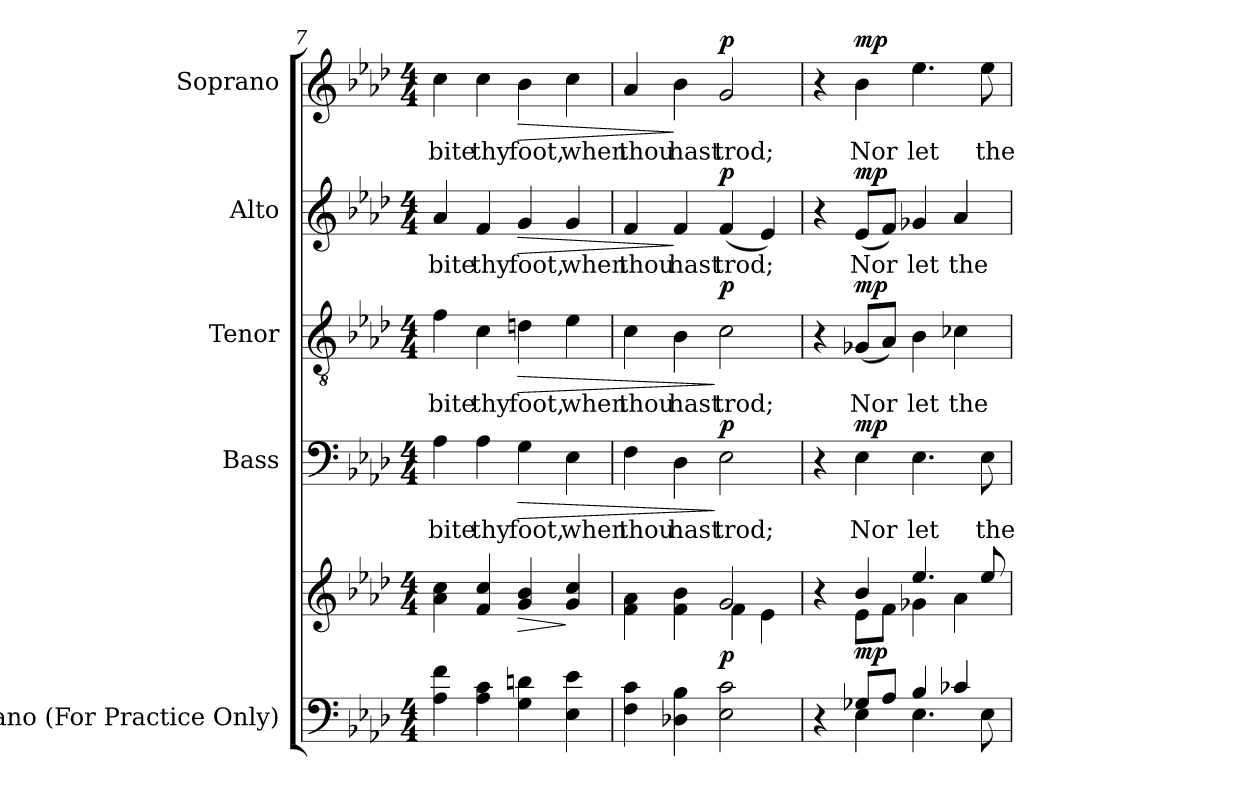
**kern	**kern	**dynam	**kern	**text	**dynam	**kern	**text	**dynam	**kern	**text	**dynam	**kern	**text	**dynam
*part5	*part5	*part5	*part4	*part4	*part4	*part3	*part3	*part3	*part2	*part2	*part2	*part1	*part1	*part1
*staff6	*staff5	*staff5/6	*staff4	*staff4	*staff4	*staff3	*staff3	*staff3	*staff2	*staff2	*staff2	*staff1	*staff1	*staff1
*I"Piano (For Practice Only)	*	*	*I"Bass	*	*	*I"Tenor	*	*	*I"Alto	*	*	*I"Soprano	*	*
*I'Pno.	*	*	*I'B.	*	*	*I'T.	*	*	*I'A.	*	*	*I'S.	*	*
*clefF4	*clefG2	*	*clefF4	*	*	*clefGv2	*	*	*clefG2	*	*	*clefG2	*	*
*	*	*	*	*	*	*ITrd7c12	*	*	*	*	*	*	*	*
*k[b-e-a-d-]	*k[b-e-a-d-]	*	*k[b-e-a-d-]	*	*	*k[b-e-a-d-]	*	*	*k[b-e-a-d-]	*	*	*k[b-e-a-d-]	*	*
*A-:	*A-:	*	*A-:	*	*	*A-:	*	*	*A-:	*	*	*A-:	*	*
*M4/4	*M4/4	*	*M4/4	*	*	*M4/4	*	*	*M4/4	*	*	*M4/4	*	*
=7	=7	=7	=7	=7	=7	=7	=7	=7	=7	=7	=7	=7	=7	=7
!	!	!	!	!LO:LY:b:color=#000000	!	!	!	!	!	!	!	!	!	!
!	!	!	!	!	!	!	!LO:LY:b:color=#000000	!	!	!	!	!	!	!
!	!	!	!	!	!	!	!	!	!	!LO:LY:b:color=#000000	!	!	!	!
!	!	!	!	!	!	!	!	!	!	!	!	!	!LO:LY:b:color=#000000	!
4A-i\ 4fi	4a-i\ 4cci	.	4A-i\	bite	.	4Fi\	bite	.	4a-i/	bite	.	4cci\	bite	.
!	!	!	!	!LO:LY:b:color=#000000	!	!	!	!	!	!	!	!	!	!
!	!	!	!	!	!	!	!LO:LY:b:color=#000000	!	!	!	!	!	!	!
!	!	!	!	!	!	!	!	!	!	!LO:LY:b:color=#000000	!	!	!	!
!	!	!	!	!	!	!	!	!	!	!	!	!	!LO:LY:b:color=#000000	!
4A-i\ 4ci	4fi/ 4cci	.	4A-i\	thy	.	4Ci\	thy	.	4fi/	thy	.	4cci\	thy	.
!	!	!LO:HP:b	!	!	!	!	!	!	!	!	!	!	!	!
!	!	!	!	!LO:LY:b:color=#000000	!LO:HP:b	!	!	!	!	!	!	!	!	!
!	!	!	!	!	!	!	!LO:LY:b:color=#000000	!LO:HP:b	!	!	!	!	!	!
!	!	!	!	!	!	!	!	!	!	!LO:LY:b:color=#000000	!LO:HP:b	!	!	!
!	!	!	!	!	!	!	!	!	!	!	!	!	!LO:LY:b:color=#000000	!LO:HP:b
4Gi\ 4dni	4gi/ 4b-i	>	4Gi\	foot,	>	4Dni\	foot,	>	4gi/	foot,	>	4b-i\	foot,	>
!	!	!	!	!LO:LY:b:color=#000000	!	!	!	!	!	!	!	!	!	!
!	!	!	!	!	!	!	!LO:LY:b:color=#000000	!	!	!	!	!	!	!
!	!	!	!	!	!	!	!	!	!	!LO:LY:b:color=#000000	!	!	!	!
!	!	!	!	!	!	!	!	!	!	!	!	!	!LO:LY:b:color=#000000	!
4E-i\ 4e-i	4gi/ 4cci	]	4E-i\	when	.	4E-i\	when	.	4gi/	when	.	4cci\	when	.
=8	=8	=8	=8	=8	=8	=8	=8	=8	=8	=8	=8	=8	=8	=8
*	*^	*	*	*	*	*	*	*	*	*	*	*	*	*
!	!	!	!	!	!LO:LY:b:color=#000000	!	!	!	!	!	!	!	!	!	!
!	!	!	!	!	!	!	!	!LO:LY:b:color=#000000	!	!	!	!	!	!	!
!	!	!	!	!	!	!	!	!	!	!	!LO:LY:b:color=#000000	!	!	!	!
!	!	!	!	!	!	!	!	!	!	!	!	!	!	!LO:LY:b:color=#000000	!
4Fi\ 4ci	2ryy	4fi\ 4a-i	.	4Fi\	thou	.	4Ci\	thou	.	4fi/	thou	.	4a-i/	thou	.
!	!	!	!	!	!LO:LY:b:color=#000000	!	!	!	!	!	!	!	!	!	!
!	!	!	!	!	!	!	!	!LO:LY:b:color=#000000	!	!	!	!	!	!	!
!	!	!	!	!	!	!	!	!	!	!	!LO:LY:b:color=#000000	!	!	!	!
!	!	!	!	!	!	!	!	!	!	!	!	!	!	!LO:LY:b:color=#000000	!
4D-Xi\ 4B-i	.	4fi\ 4b-i	.	4D-i\	hast	.	4BB-i\	hast	.	4fi/	hast	]	4b-i\	hast	]
!	!	!	!	!	!LO:LY:b:color=#000000	!	!	!	!	!	!	!	!	!	!
!	!	!	!	!	!	!	!	!LO:LY:b:color=#000000	!	!	!	!	!	!	!
!	!	!	!	!	!	!	!	!	!	!	!LO:LY:b:color=#000000	!	!	!	!
!	!	!	!	!	!	!	!	!	!	!	!	!	!	!LO:LY:b:color=#000000	!
2E-i\ 2ci	2gi/	4fi\	p	2E-i\	trod;	] p	2Ci\	trod;	] p	(4fi/	trod;	p	2gi/	trod;	p
.	.	4e-i\	.	.	.	.	.	.	.	4e-i/)	.	.	.	.	.
!!LO:PB:g=z
=9	=9	=9	=9	=9	=9	=9	=9	=9	=9	=9	=9	=9	=9	=9	=9
*^	*	*	*	*	*	*	*	*	*	*	*	*	*	*	*
4r	4ryy	4r	4ryy	.	4r	.	.	4r	.	.	4r	.	.	4r	.	.
!	!	!	!	!	!	!LO:LY:b:color=#000000	!	!	!	!	!	!	!	!	!	!
!	!	!	!	!	!	!	!	!	!LO:LY:b:color=#000000	!	!	!	!	!	!	!
!	!	!	!	!	!	!	!	!	!	!	!	!LO:LY:b:color=#000000	!	!	!	!
!	!	!	!	!	!	!	!	!	!	!	!	!	!	!	!LO:LY:b:color=#000000	!
8G-Xi/L	4E-i\	4b-i/	8e-i\L	mp	4E-i\	Nor	mp	(8GG-Xi/L	Nor	mp	(8e-i/L	Nor	mp	4b-i\	Nor	mp
8A-i/J	.	.	8fi\J	.	.	.	.	8AA-i/J)	.	.	8fi/J)	.	.	.	.	.
!	!	!	!	!	!	!LO:LY:b:color=#000000	!	!	!	!	!	!	!	!	!	!
!	!	!	!	!	!	!	!	!	!LO:LY:b:color=#000000	!	!	!	!	!	!	!
!	!	!	!	!	!	!	!	!	!	!	!	!LO:LY:b:color=#000000	!	!	!	!
!	!	!	!	!	!	!	!	!	!	!	!	!	!	!	!LO:LY:b:color=#000000	!
4B-i/	4.E-i\	4.ee-i/	4g-Xi\	.	4.E-i\	let	.	4BB-i\	let	.	4g-Xi/	let	.	4.ee-i\	let	.
!	!	!	!	!	!	!	!	!	!LO:LY:b:color=#000000	!	!	!	!	!	!	!
!	!	!	!	!	!	!	!	!	!	!	!	!LO:LY:b:color=#000000	!	!	!	!
4c-Xi/	.	.	4a-i\	.	.	.	.	4C-Xi\	the	.	4a-i/	the	.	.	.	.
!	!	!	!	!	!	!LO:LY:b:color=#000000	!	!	!	!	!	!	!	!	!	!
!	!	!	!	!	!	!	!	!	!	!	!	!	!	!	!LO:LY:b:color=#000000	!
.	8E-i\	8ee-i/	.	.	8E-i\	the	.	.	.	.	.	.	.	8ee-i\	the	.
*v	*v	*	*	*	*	*	*	*	*	*	*	*	*	*	*	*
*	*v	*v	*	*	*	*	*	*	*	*	*	*	*	*	*
=	=	=	=	=	=	=	=	=	=	=	=	=	=	=
*-	*-	*-	*-	*-	*-	*-	*-	*-	*-	*-	*-	*-	*-	*-
